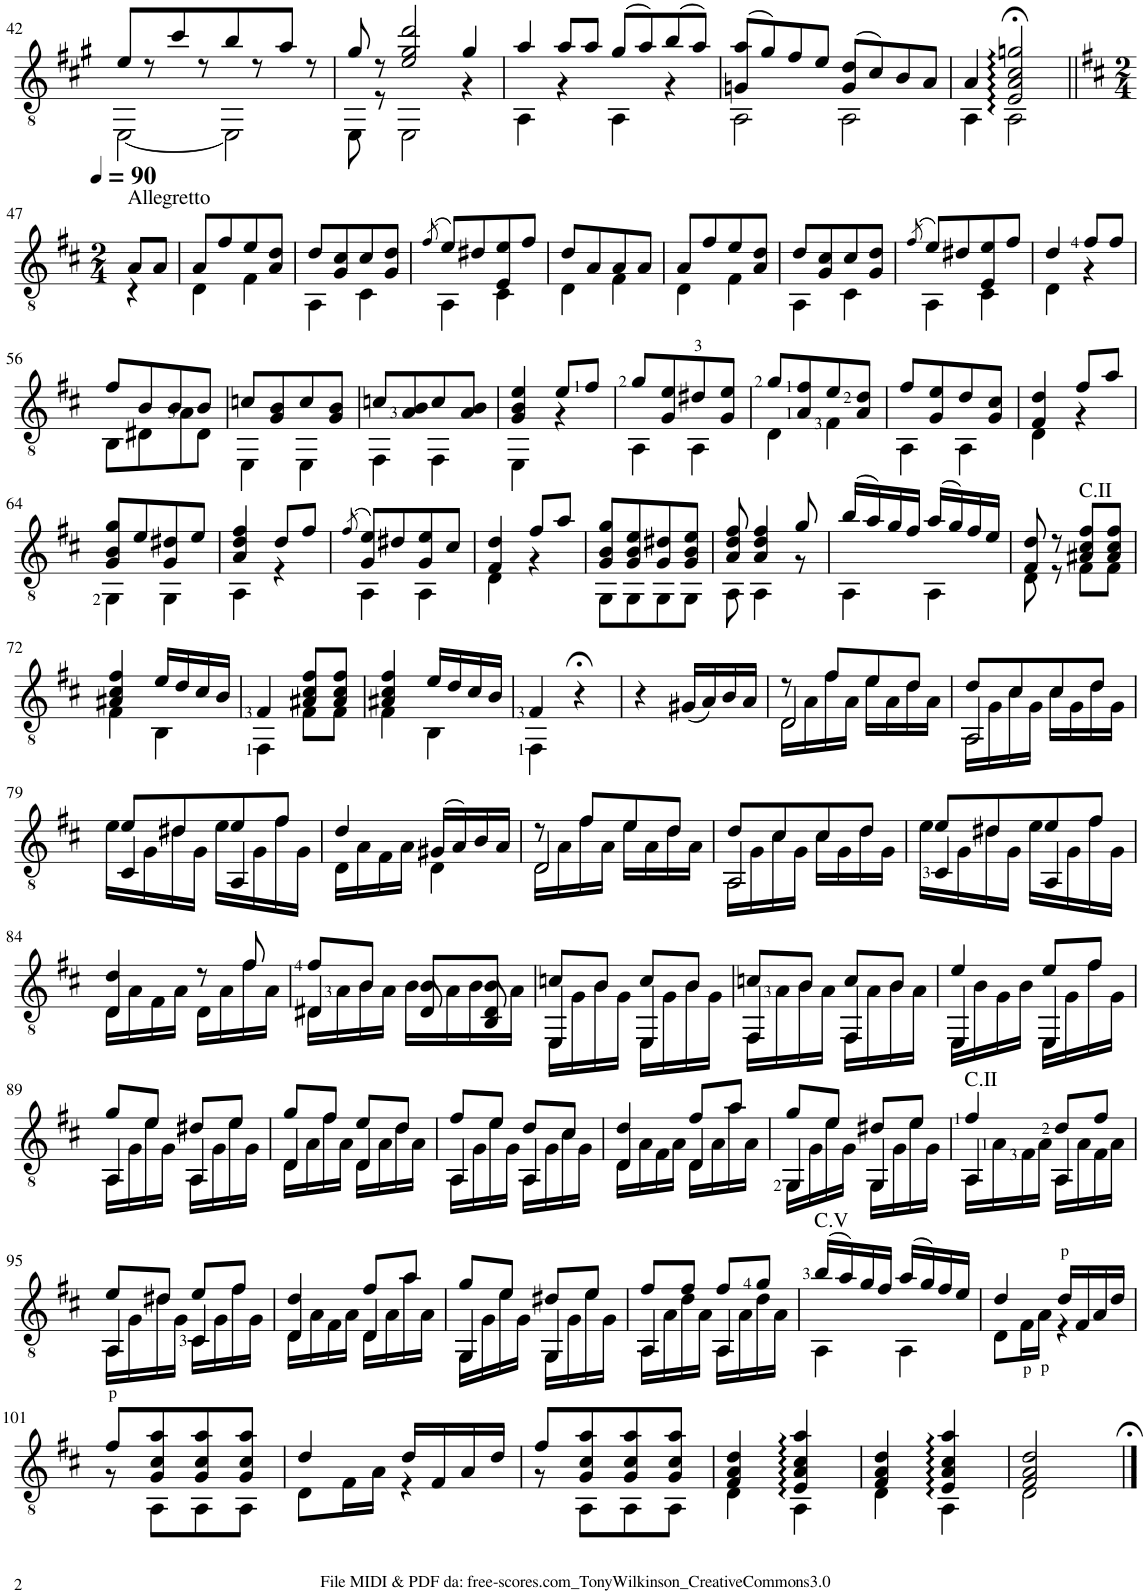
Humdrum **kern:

**kern
*part1
*staff1
*I"Guitar
*I'Guit.
!!LO:PB:g=z
*clefGv2
*k[f#c#g#]
*M4/4
*met(c)
=42
*^
8e/L	[2EE\
8r	.
8cc#/	.
8r	.
8b/	2EE\]
8r	.
8a/J	.
8r	.
=43	=43
8g#/	8EE\
8r	8r
2e/ 2g#/ 2dd/	2EE\
4g#/	4r
=44	=44
4a/	4AA\
8a/L	4r
8a/J	.
(8g#/L	4AA\
8a/)	.
(8b/	4r
8a/J)	.
=45	=45
(8Gn/ 8a/L	2AA\
8g#/)	.
8f#/	.
8e/J	.
(8G/ 8d/L	2AA\
8c#/)	.
8B/	.
8A/J	.
=46	=46
4A/	4AA\
2E/;< 2A/;< 2c#/;< 2gn/;<	2AA\
!!LO:LB:g=z	!!
=47||	=47||
*k[f#c#]	*
*M2/4	*
*MM90	*
!LO:TX:a:t=Allegretto	!
8A/L	4r
8A/J	.
=48	=48
8A/L	4D\
8f#/	.
8e/	4F#\
8A/ 8d/J	.
=49	=49
8d/L	4AA\
8G/ 8c#/	.
8c#/	4C#\
8G/ 8d/J	.
=50	=50
(8qf#/	.
8e/L)	4AA\
8d#X/	.
8E/ 8e/	4C#\
8f#/J	.
=51	=51
8d/L	4D\
8A/	.
8A/	4F#\
8A/J	.
=52	=52
8A/L	4D\
8f#/	.
8e/	4F#\
8A/ 8d/J	.
=53	=53
8d/L	4AA\
8G/ 8c#/	.
8c#/	4C#\
8G/ 8d/J	.
=54	=54
(8qf#/	.
8e/L)	4AA\
8d#X/	.
8E/ 8e/	4C#\
8f#/J	.
=55	=55
4d/	4D\
8f#/L	4r
8f#/J	.
!!LO:LB:g=z	!!
=56	=56
8f#/L	8BB\L
8B/	8D#X\
8B/	8A\
8B/J	8D#\J
=57	=57
8cn/L	4EE\
8G/ 8B/	.
8c/	4EE\
8G/ 8B/J	.
=58	=58
8cn/L	4FF#\
8A/ 8B/	.
8c/	4FF#\
8A/ 8B/J	.
=59	=59
4G/ 4B/ 4e/	4EE\
8e/L	4r
8f#/J	.
=60	=60
8g/L	4AA\
8G/ 8e/	.
8d#X/	4AA\
8G/ 8e/J	.
=61	=61
8g/L	4D\
8A/ 8f#/	.
8e/	4F#\
8A/ 8d/J	.
=62	=62
8f#/L	4AA\
8G/ 8e/	.
8d/	4AA\
8G/ 8c#/J	.
=63	=63
4F#/ 4d/	4D\
8f#/L	4r
8a/J	.
!!LO:LB:g=z	!!
=64	=64
8G/ 8B/ 8g/L	4GG\
8e/	.
8G/ 8d#X/	4GG\
8e/J	.
=65	=65
4A/ 4d/ 4f#/	4AA\
8d/L	4r
8f#/J	.
=66	=66
(8qf#/	.
8G/ 8e/L)	4AA\
8d#X/	.
8G/ 8e/	4AA\
8c#/J	.
=67	=67
4F#/ 4d/	4D\
8f#/L	4r
8a/J	.
=68	=68
8G/ 8B/ 8g/L	8GG\L
8G/ 8B/ 8e/	8GG\
8G/ 8d#X/	8GG\
8G/ 8B/ 8e/J	8GG\J
=69	=69
8A/ 8d/ 8f#/	8AA\
4A/ 4d/ 4f#/	4AA\
8g/	8r
=70	=70
(16b/LL	4AA\
16a/)	.
16g/	.
16f#/JJ	.
(16a/LL	4AA\
16g/)	.
16f#/	.
16e/JJ	.
=71	=71
8F#/ 8d/	8D\
8r	8r
!LO:TX:a:t=C.II	!
8A#X/ 8c#/ 8f#/L	8F#\L
8A#/ 8c#/ 8f#/J	8F#\J
!!LO:LB:g=z	!!
=72	=72
4A#X/ 4c#/ 4f#/	4F#\
16e/LL	4BB\
16d/	.
16c#/	.
16B/JJ	.
=73	=73
4F#/	4FF#\
8A#X/ 8c#/ 8f#/L	8F#\L
8A#/ 8c#/ 8f#/J	8F#\J
=74	=74
4A#X/ 4c#/ 4f#/	4F#\
16e/LL	4BB\
16d/	.
16c#/	.
16B/JJ	.
=75	=75
4F#/	4FF#\
4r;<	4ryy
*v	*v
=76
4r
(16G#X/LL
16A/)
16B/
16A/JJ
=77
*^
!	!LO:N:head=open
*	*^
8r	16D\LL	2D/
.	16A\	.
8f#/L	16f#\	.
.	16A\JJ	.
8e/	16e\LL	.
.	16A\	.
8d/J	16d\	.
.	16A\JJ	.
=78	=78	=78
!	!LO:N:head=open	!
8d/L	16AA\LL	2AA/
.	16G\	.
8c#/	16c#\	.
.	16G\JJ	.
8c#/	16c#\LL	.
.	16G\	.
8d/J	16d\	.
.	16G\JJ	.
!!LO:LB:g=z	!!	!!
=79	=79	=79
8e/L	16e\LL	4C#/
.	16G\	.
8d#X/	16d#\	.
.	16G\JJ	.
8e/	16e\LL	4AA/
.	16G\	.
8f#/J	16f#\	.
.	16G\JJ	.
*	*v	*v
=80	=80
4d/	16D\LL
.	16A\
.	16F#\
.	16A\JJ
(16G#X/LL	4D\
16A/)	.
16B/	.
16A/JJ	.
=81	=81
!	!LO:N:head=open
*	*^
8r	16D\LL	2D/
.	16A\	.
8f#/L	16f#\	.
.	16A\JJ	.
8e/	16e\LL	.
.	16A\	.
8d/J	16d\	.
.	16A\JJ	.
=82	=82	=82
!	!LO:N:head=open	!
8d/L	16AA\LL	2AA/
.	16G\	.
8c#/	16c#\	.
.	16G\JJ	.
8c#/	16c#\LL	.
.	16G\	.
8d/J	16d\	.
.	16G\JJ	.
=83	=83	=83
8e/L	16e\LL	4C#/
.	16G\	.
8d#X/	16d#\	.
.	16G\JJ	.
8e/	16e\LL	4AA/
.	16G\	.
8f#/J	16f#\	.
.	16G\JJ	.
!!LO:LB:g=z	!!	!!
=84	=84	=84
4d/	16D\LL	4D/
.	16A\	.
.	16F#\	.
.	16A\JJ	.
8r	16D\LL	4ryy
.	16A\	.
8f#/	16f#\	.
.	16A\JJ	.
=85	=85	=85
8f#/L	16D#X\LL	4D#/
.	16A\	.
8B/J	16B\	.
.	16A\JJ	.
8B/L	16B\LL	8D#/
.	16A\	.
8B/J	16B\	8BB/ 8D#/
.	16A\JJ	.
=86	=86	=86
8cn/L	16EE\LL	4EE/
.	16G\	.
8B/J	16B\	.
.	16G\JJ	.
8c/L	16EE\LL	4EE/
.	16G\	.
8B/J	16B\	.
.	16G\JJ	.
=87	=87	=87
8cn/L	16FF#\LL	4FF#/
.	16A\	.
8B/J	16B\	.
.	16A\JJ	.
8c/L	16FF#\LL	4FF#/
.	16A\	.
8B/J	16B\	.
.	16A\JJ	.
=88	=88	=88
4e/	16EE\LL	4EE/
.	16B\	.
.	16G\	.
.	16B\JJ	.
8e/L	16EE\LL	4EE/
.	16G\	.
8f#/J	16f#\	.
.	16G\JJ	.
!!LO:LB:g=z	!!	!!
=89	=89	=89
8g/L	16AA\LL	4AA/
.	16G\	.
8e/J	16e\	.
.	16G\JJ	.
8d#X/L	16AA\LL	4AA/
.	16G\	.
8e/J	16e\	.
.	16G\JJ	.
=90	=90	=90
8g/L	16D\LL	4D/
.	16A\	.
8f#/J	16f#\	.
.	16A\JJ	.
8e/L	16D\LL	4D/
.	16A\	.
8d/J	16d\	.
.	16A\JJ	.
=91	=91	=91
8f#/L	16AA\LL	4AA/
.	16G\	.
8e/J	16e\	.
.	16G\JJ	.
8d/L	16AA\LL	4AA/
.	16G\	.
8c#/J	16c#\	.
.	16G\JJ	.
=92	=92	=92
4d/	16D\LL	4D/
.	16A\	.
.	16F#\	.
.	16A\JJ	.
8f#/L	16D\LL	4D/
.	16A\	.
8a/J	16a\	.
.	16A\JJ	.
=93	=93	=93
8g/L	16GG\LL	4GG/
.	16G\	.
8e/J	16e\	.
.	16G\JJ	.
8d#X/L	16GG\LL	4GG/
.	16G\	.
8e/J	16e\	.
.	16G\JJ	.
=94	=94	=94
!LO:TX:a:t=C.II	!	!
4f#/	16AA\LL	4AA/
.	16A\	.
.	16F#\	.
.	16A\JJ	.
8d/L	16AA\LL	4AA/
.	16A\	.
8f#/J	16F#\	.
.	16A\JJ	.
!!LO:LB:g=z	!!	!!
=95	=95	=95
8e/L	16AA\LL	4AA/
.	16G\	.
8d#X/J	16d#\	.
.	16G\JJ	.
8e/L	16C#\LL	4C#/
.	16G\	.
8f#/J	16f#\	.
.	16G\JJ	.
=96	=96	=96
4d/	16D\LL	4D/
.	16A\	.
.	16F#\	.
.	16A\JJ	.
8f#/L	16D\LL	4D/
.	16A\	.
8a/J	16a\	.
.	16A\JJ	.
=97	=97	=97
8g/L	16GG\LL	4GG/
.	16G\	.
8e/J	16e\	.
.	16G\JJ	.
8d#X/L	16GG\LL	4GG/
.	16G\	.
8e/J	16e\	.
.	16G\JJ	.
=98	=98	=98
8f#/L	16AA\LL	4AA/
.	16A\	.
8f#/J	16d\	.
.	16A\JJ	.
8f#/L	16AA\LL	4AA/
.	16A\	.
8g/J	16d\	.
.	16A\JJ	.
*	*v	*v
=99	=99
!LO:TX:a:t=C.V	!
(16b/LL	4AA\
16a/)	.
16g/	.
16f#/JJ	.
(16a/LL	4AA\
16g/)	.
16f#/	.
16e/JJ	.
=100	=100
4d/	8D\L
.	16F#\L
.	16A\JJ
16d/LL	4r
16F#/	.
16A/	.
16d/JJ	.
!!LO:LB:g=z	!!
=101	=101
8f#/L	8r
8G/ 8c#/ 8a/	8AA\L
8G/ 8c#/ 8a/	8AA\
8G/ 8c#/ 8a/J	8AA\J
=102	=102
4d/	8D\L
.	16F#\L
.	16A\JJ
16d/LL	4r
16F#/	.
16A/	.
16d/JJ	.
=103	=103
8f#/L	8r
8G/ 8c#/ 8a/	8AA\L
8G/ 8c#/ 8a/	8AA\
8G/ 8c#/ 8a/J	8AA\J
=104	=104
4F#/ 4A/ 4d/	4D\
4E/ 4A/ 4c#/ 4a/	4AA\
=105	=105
4F#/ 4A/ 4d/	4D\
4E/ 4A/ 4c#/ 4a/	4AA\
=106	=106
2F#/ 2A/ 2d/	2D\
*v	*v
==
*-
